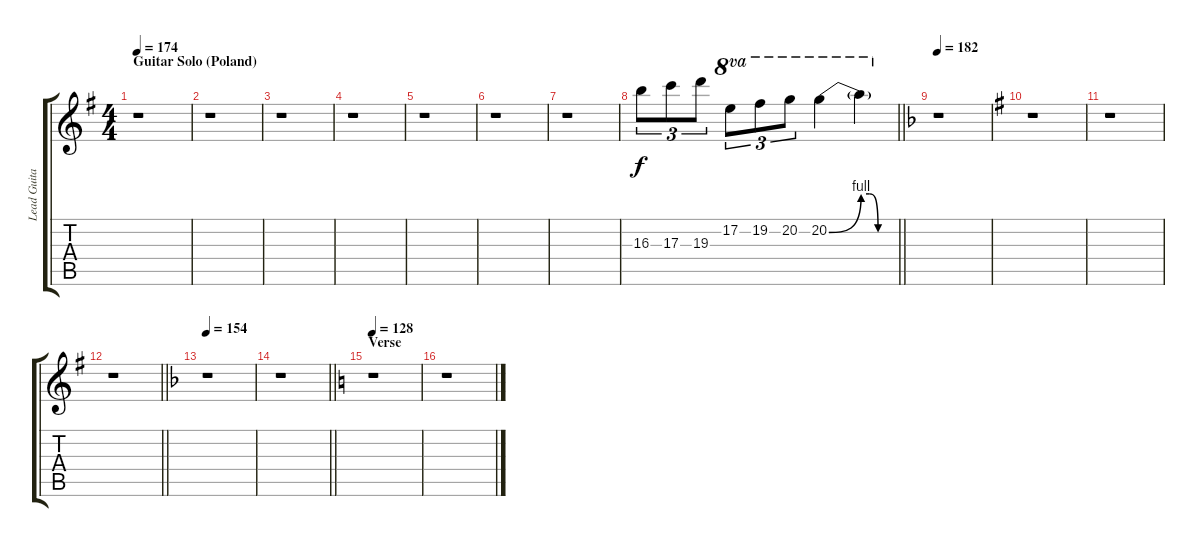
\track ("Lead Guitar 2" "Lead Guita") {instrument distortionguitar}
\staff {score tabs}
\tuning (E4 B3 G3 D3 A2 E2) {hide}
\ts (4 4)
\section ("" "Guitar Solo (Poland)")
\tempo 174
\clef g2
\ks g
r.1{dy f} |
r.1 |
r.1 |
r.1 |
r.1 |
r.1 |
r.1 |
\barLineRight lightlight
16.3.8{tu (3 2)} 17.3.8{tu (3 2)} 19.3.8{tu (3 2)} 17.2.8{tu (3 2) ot 8va} 19.2.8{tu (3 2) ot 8va} 20.2.8{tu (3 2) ot 8va} 20.2{be (bend 0 0 60 4)}.4{ot 8va} 20.2{be (custom 0 4 15 4 30 0 60 0) t}.4{ot 8va} |
\tempo 182
\ks f
r.1 |
\ks eminor
r.1 |
r.1 |
\barLineRight lightlight
r.1 |
\tempo 154
\ks dminor
r.1 |
\barLineRight lightlight
r.1 |
\section ("" "Verse")
\tempo 128
\ks aminor
r.1 |
r.1
